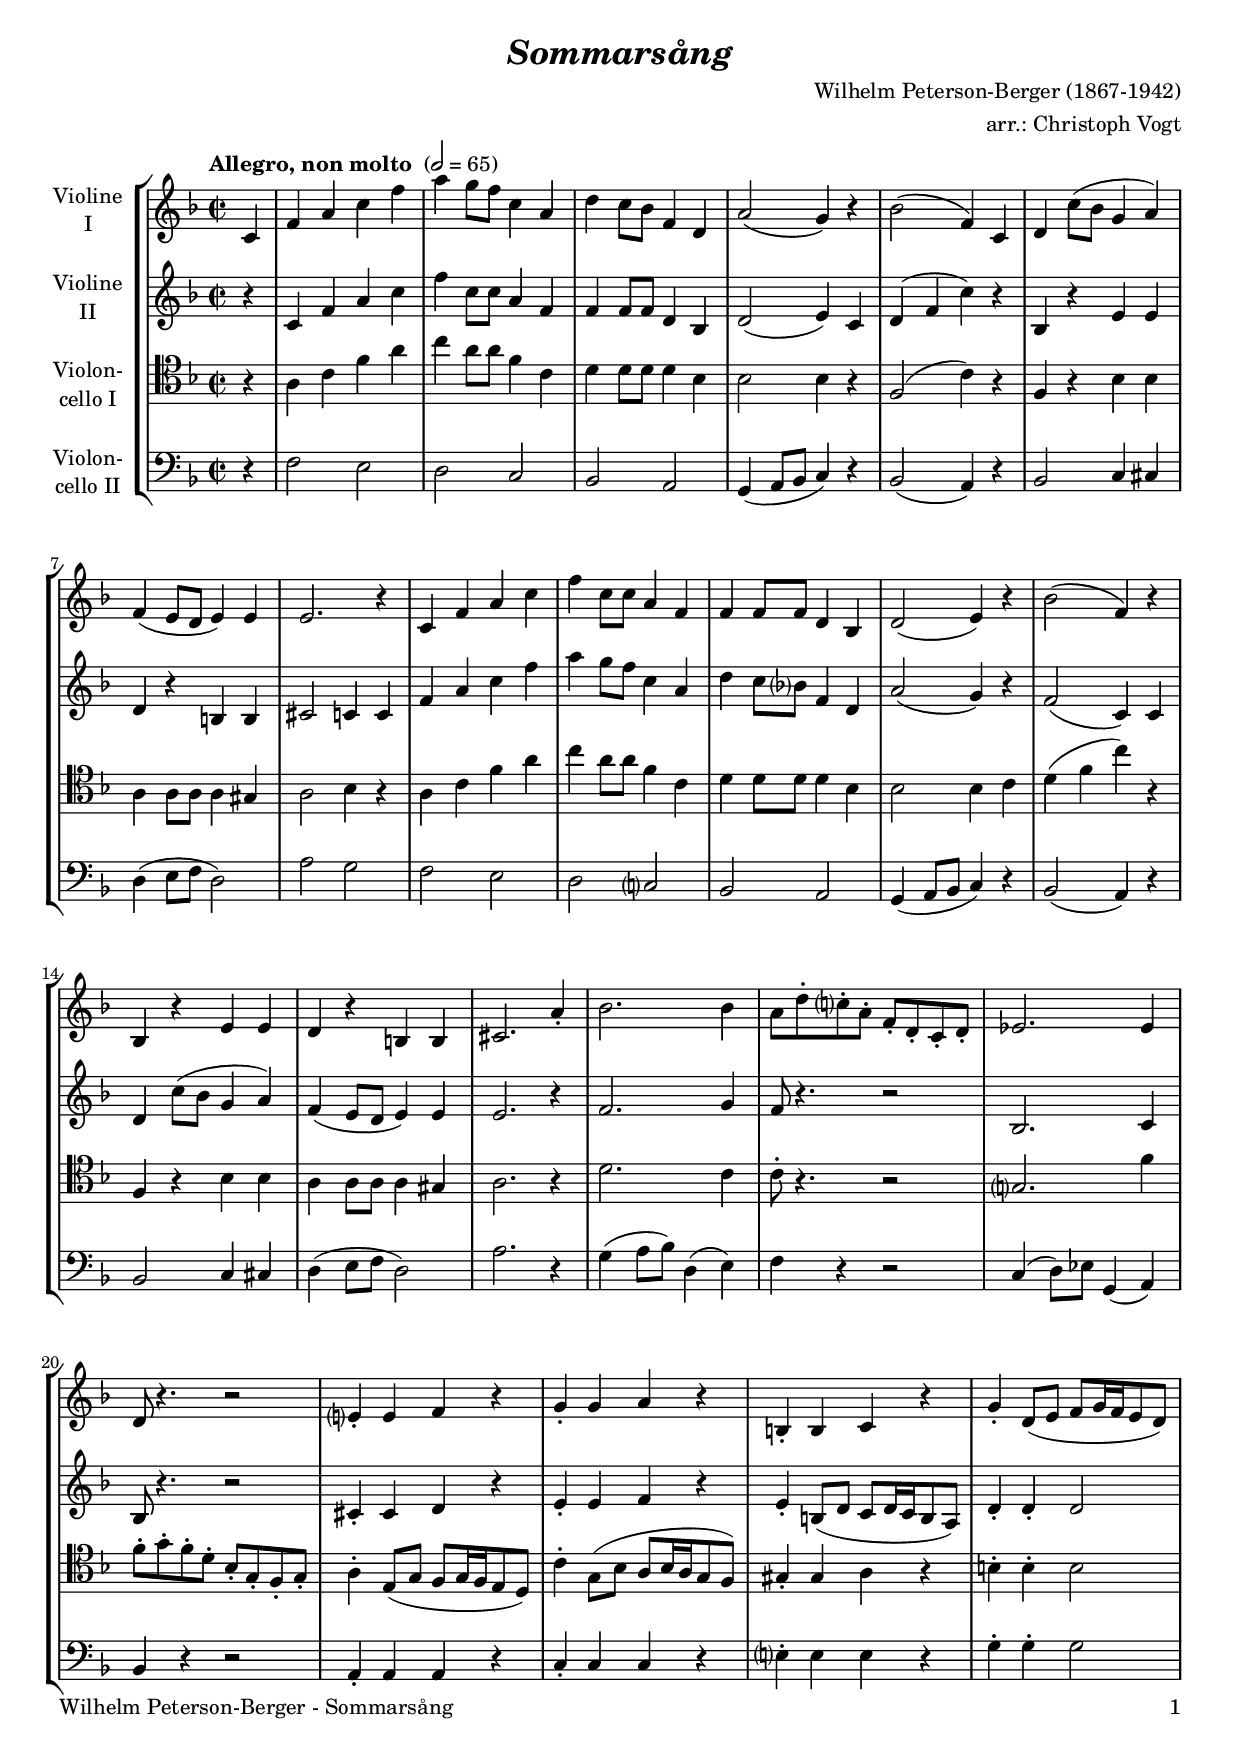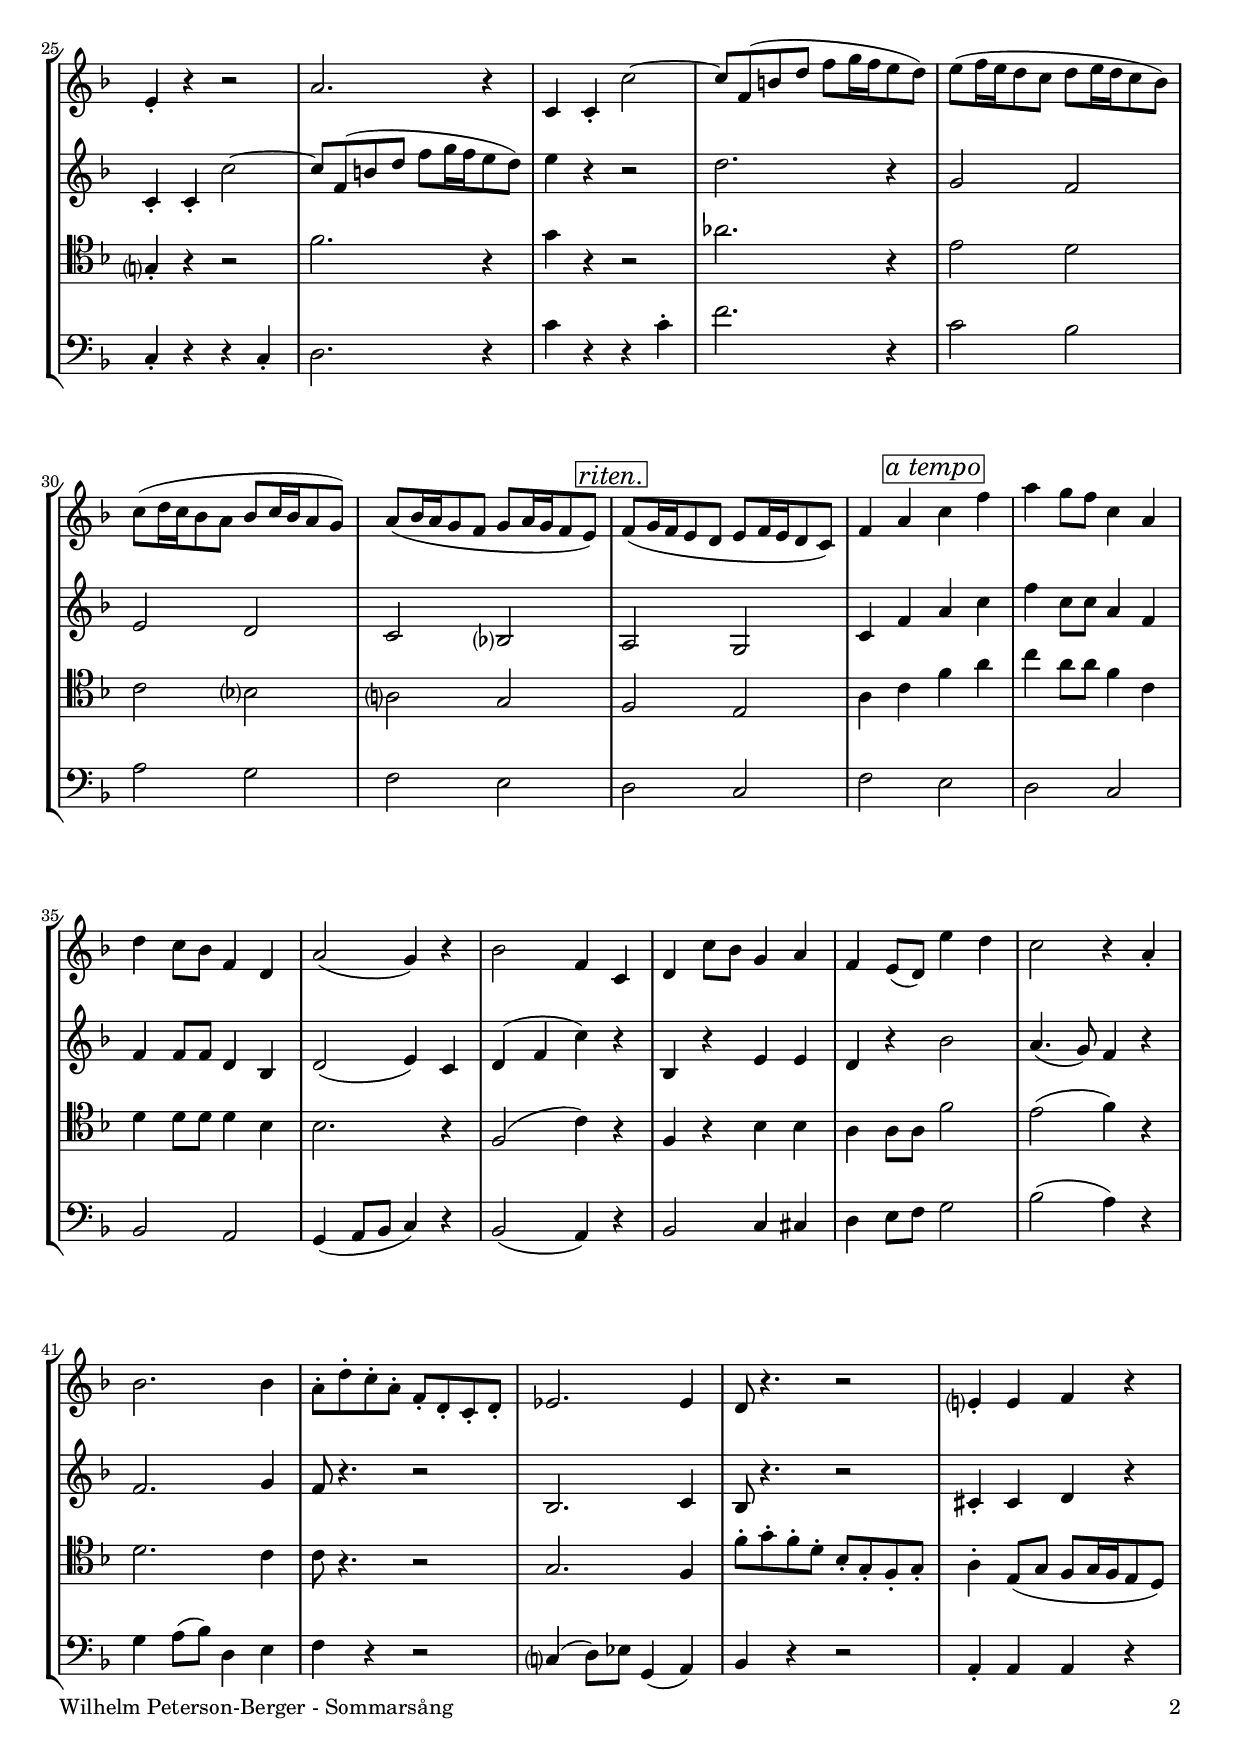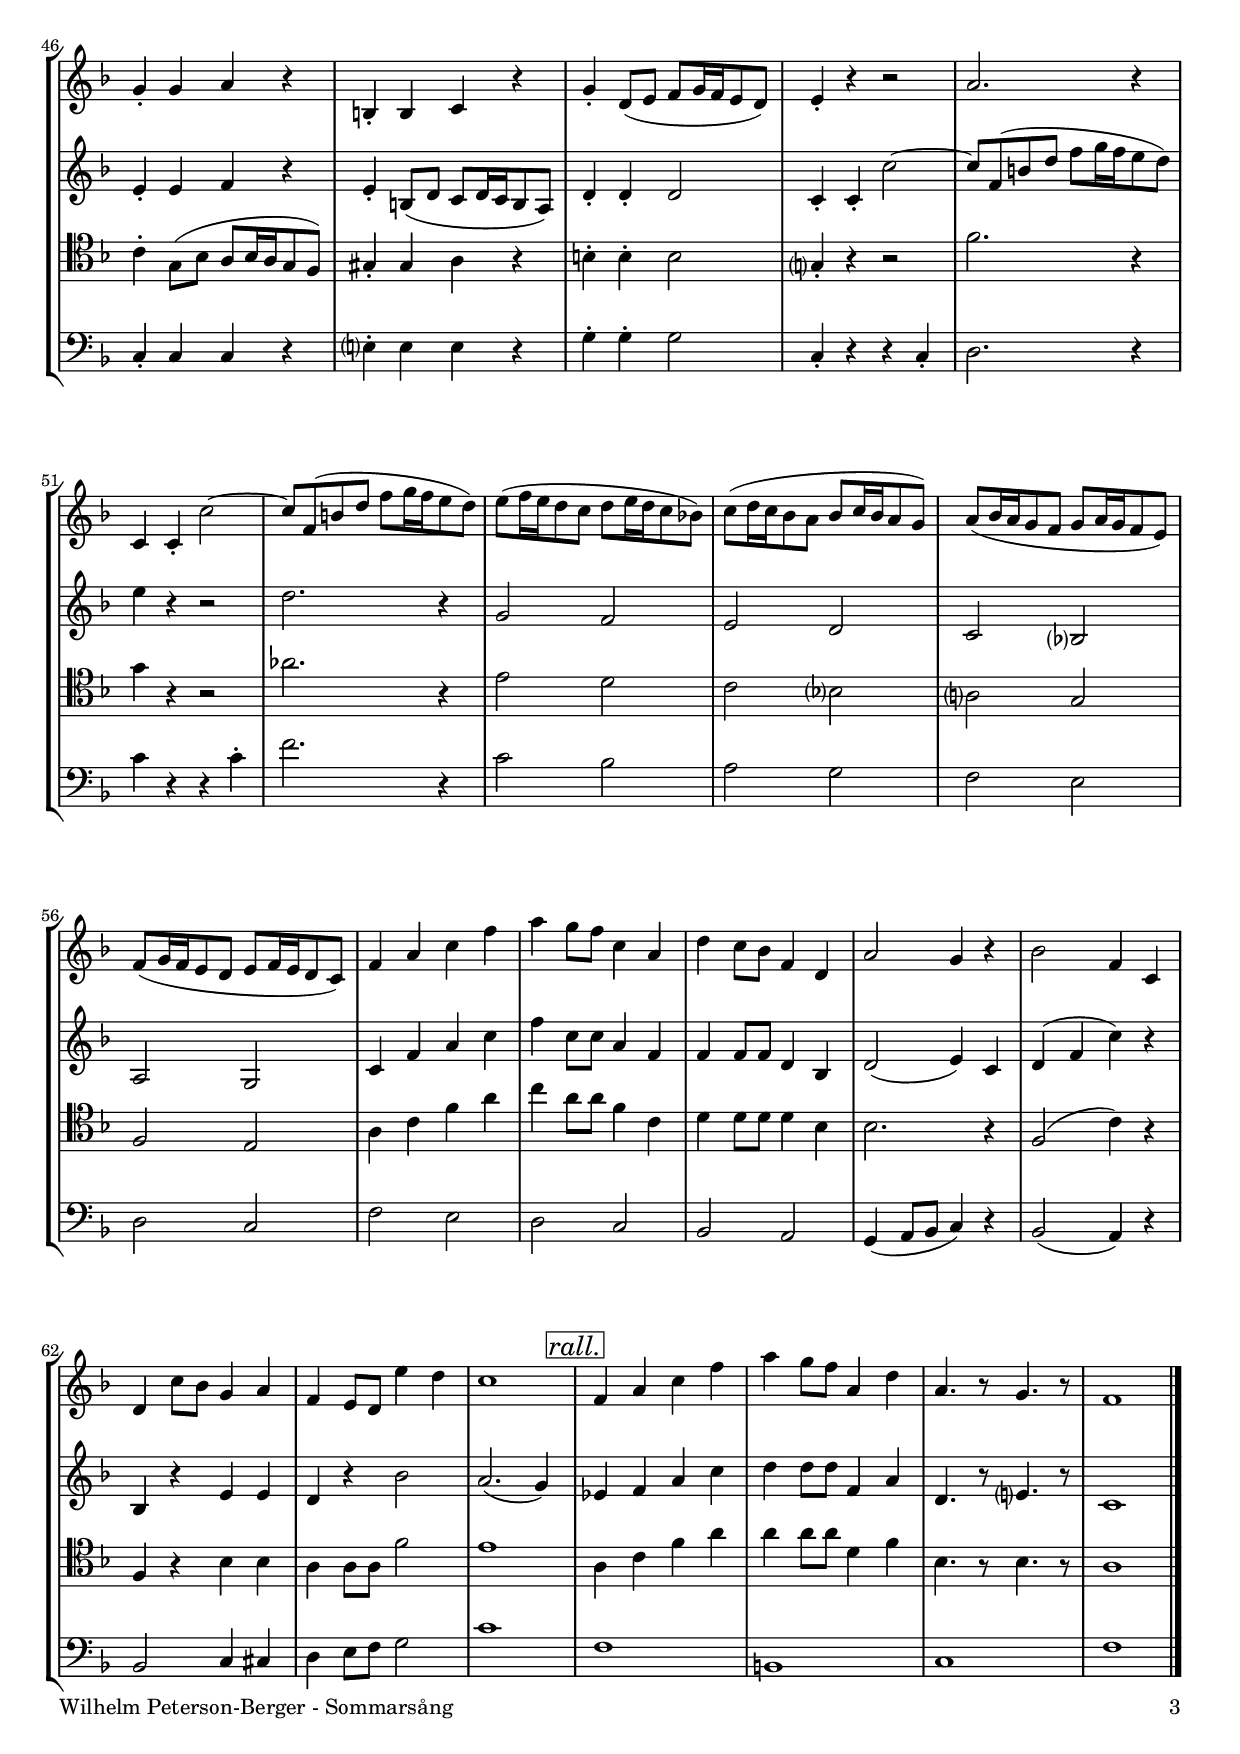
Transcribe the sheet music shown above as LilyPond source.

\version "2.20.2"
\include "deutsch.ly"

#(set-global-staff-size 18.5)

\header {
  title     = \markup \bold \italic "Sommarsång"
  composer  = "Wilhelm Peterson-Berger (1867-1942)"
  arranger  = "arr.: Christoph Vogt"
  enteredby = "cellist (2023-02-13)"
%  piece     = ""
}

voiceconsts = {
  \key f \major
  \time 2/2
  \clef "treble"
%  \numericTimeSignature
  \compressEmptyMeasures
  % Set default beaming for all staves
%  \set Timing.beamExceptions = #'()
%  \set Timing.baseMoment     = #(ly:make-moment 1 4)
%  \set Timing.beatStructure  = #'(1 1 1)
  \tempo "Allegro, non molto " 2=65
}

mist = "string ensemble 1"
mivl = "violin"
miba = "cello"
mipz = "pizzicato strings"

atem = \mark \markup \box \italic "a tempo"
rall = \mark \markup \box \italic "rall."
rite = \mark \markup \box \italic "riten."

va = \relative c' {
  \voiceconsts

  \partial 4 c4
  f a c f
  a g8 f c4 a
  d c8 b f4 d
  a'2( g4) r
  b2( f4) c
  d c'8( b g4 a)
  f( e8 d e4) e
  e2. r4

  c f a c
  f c8 c a4 f
  f f8 f d4 b
  d2( e4) r
  b'2( f4) r
  b, r e e
  d r h h
  cis2. a'4-.
  b2. b4

  a8 d-. c?-. a-. f-. d-. c-. d-.
  es2. es4
  d8 r4. r2
  e?4-. e f r
  g-. g a r
  h,-. h c r

  g'-. d8( e f g16 f e8 d)
  e4-. r r2
  a2. r4
  c, c-. c'2~
  c8 f,( h d f g16 f e8 d)
  e( f16 e d8 c d e16 d c8 b)

  c( d16 c b8 a b c16 b a8 g)
  a( b16 a g8 f g a16 g f8 e) \rite
  f( g16 f e8 d e f16 e d8 c)
  f4 a \atem c f
  a g8 f c4 a

  d c8 b f4 d
  a'2( g4) r
  b2 f4 c
  d c'8 b g4 a
  f e8( d) e'4 d
  c2 r4 a-.
  b2. b4
  a8-. d-. c-. a-. f-. d-. c-. d-.

  es2. es4
  d8 r4. r2
  e?4-. e f r
  g-. g a r
  h,-. h c r
  g'-. d8( e f g16 f e8 d)
  e4-. r r2

  a2. r4
  c, c-. c'2~
  c8 f,( h d f g16 f e8 d)
  e( f16 e d8 c d e16 d c8 b!)
  c( d16 c b8 a b c16 b a8 g)

  a( b16 a g8 f g a16 g f8 e)
  f( g16 f e8 d e f16 e d8 c)
  f4 a c f
  a g8 f c4 a
  d c8 b f4 d
  a'2 g4 r

  b2 f4 c
  d c'8 b g4 a
  f e8 d e'4 d
  c1 \rall
  f,4 a c f
  a g8 f a,4 d
  a4. r8 g4. r8
  f1 \bar "|."
}

vb = \relative c' {
  \voiceconsts

  \partial 4 r4
  c f a c
  f c8 c a4 f
  f f8 f d4 b
  d2( e4) c
  d( f c') r
  b, r e e
  d r h h

  cis2 c4 c
  f a c f
  a g8 f c4 a
  d c8 b? f4 d
  a'2( g4) r
  f2( c4) c
  d c'8( b g4 a)
  f( e8 d e4) e

  e2. r4
  f2. g4
  f8 r4. r2
  b,2. c4
  b8 r4. r2
  cis4-. cis d r
  e-. e f r

  e-. h8( d c d16 c h8 a)
  d4-. d-. d2
  c4-. c-. c'2~
  c8 f,( h d f g16 f e8 d)
  e4 r r2
  d2. r4
  g,2 f

  e d c b? \rite
  a g
  c4 f \atem a c
  f c8 c a4 f
  f f8 f d4 b
  d2( e4) c
  d( f c') r
  b, r e e

  d r b'2
  a4.( g8) f4 r
  f2. g4
  f8 r4. r2
  b,2. c4
  b8 r4. r2
  cis4-. cis d r
  e-. e f r

  e-. h8( d c d16 c h8 a)
  d4-. d-. d2
  c4-. c-. c'2~
  c8 f,( h d f g16 f e8 d)
  e4 r r2
  d2. r4
  g,2 f

  e d
  c b?
  a g
  c4 f a c
  f c8 c a4 f
  f f8 f d4 b
  d2( e4) c
  d( f c') r
  b, r e e

  d r b'2
  a2.( g4) \rall
  es f a c
  d d8 d f,4 a
  d,4. r8 e?4. r8
  c1 \bar "|."
}

vc = \relative c' {
  \voiceconsts
  \clef "tenor"
  
  \partial 4 r4
  a c f a
  c a8 a f4 c
  d d8 d d4 b
  b2 b4 r
  f2( c'4) r
  f, r b b
  a a8 a a4 gis
  a2 b4 r

  a c f a
  c a8 a f4 c
  d d8 d d4 b
  b2 b4 c
  d( f c') r
  f,, r b b
  a a8 a a4 gis
  a2. r4

  d2. c4
  c8-. r4. r2
  g?2. f'4
  f8-. g-. f-. d-. b-. g-. f-. g-.
  a4-. e8( g f g16 f e8 d)
  c'4-. g8( b a b16 a g8 f)

  gis4-. gis a r
  h-. h-. h2
  g?4-. r r2
  f'2. r4
  g r r2
  as2. r4
  e2 d
  c b?
  a? g \rite
  f e
  a4 c \atem f a

  c a8 a f4 c
  d d8 d d4 b
  b2. r4
  f2( c'4) r
  f, r b b
  a a8 a f'2
  e( f4) r
  d2. c4

  c8 r4. r2
  g2. f4
  f'8-. g-. f-. d-. b-. g-. f-. g-.
  a4-. e8( g f g16 f e8 d)
  c'4-. g8( b a b16 a g8 f)
  gis4-. gis a r

  h-. h-. h2
  g?4-. r r2
  f'2. r4
  g r r2
  as2. r4
  e2 d
  c b?
  a? g
  f e
  a4 c f a

  c a8 a f4 c
  d d8 d d4 b
  b2. r4
  f2( c'4) r
  f, r b b
  a a8 a f'2
  e1 \rall
  a,4 c f a

  a a8 a d,4 f
  b,4. r8 b4. r8
  a1 \bar "|."
}

vd = \relative c {
  \voiceconsts
  \clef "bass"
  
  \partial 4 r4
  f2 e
  d c
  b a
  g4( a8 b c4) r
  b2( a4) r
  b2 c4 cis
  d( e8 f d2)
  a' g
  f e

  d c?
  b a
  g4( a8 b c4) r
  b2( a4) r
  b2 c4 cis
  d( e8 f d2)
  a'2. r4
  g( a8 b) d,4( e)
  f r r2

  c4( d8) es g,4( a)
  b r r2
  a4-. a a r
  c-. c c r
  e?-. e e r
  g-. g-. g2
  c,4-. r r c-.
  d2. r4

  c'4 r r c-.
  f2. r4
  c2 b
  a g
  f e \rite
  d c
  f \atem e
  d c
  b a
  g4( a8 b c4) r

  b2( a4) r
  b2 c4 cis
  d e8 f g2
  b( a4) r
  g a8( b) d,4 e
  f r r2
  c?4( d8) es g,4( a)
  b r r2

  a4-. a a r
  c-. c c r
  e?-. e e r
  g-. g-. g2
  c,4-. r r c-.
  d2. r4
  c' r r c-.
  f2. r4
  c2 b
  a g

  f e
  d c
  f e
  d c
  b a
  g4( a8 b c4) r
  b2( a4) r
  b2 c4 cis
  d e8 f g2
  c1 \rall

  f,
  h,
  c
  f \bar "|."
}


music = \new StaffGroup <<
      \new Staff {
	\set Staff.midiInstrument = \mivl
	\set Staff.instrumentName = \markup \center-column { "Violine" "I" }
	\transpose  f f { \va }
      }

      \new Staff {
	\set Staff.midiInstrument = \mivl
	\set Staff.instrumentName = \markup \center-column { "Violine" "II" }
	\transpose  f f { \vb }
      }

      \new Staff {
	\set Staff.midiInstrument = \miba
	\set Staff.instrumentName = \markup \center-column { "Violon-" "cello I" }
	\transpose  f f { \vc }
      }

      \new Staff {
	\set Staff.midiInstrument = \miba
	\set Staff.instrumentName = \markup \center-column { "Violon-" "cello II" }
	\transpose  f f { \vd }
      }
>>

\book {
   \paper {
    print-page-number = ##t
    print-first-page-number = ##t
    ragged-last-bottom = ##f
    oddHeaderMarkup = \markup \null
    evenHeaderMarkup = \markup \null
    oddFooterMarkup = \markup {
      \fill-line {
        \on-the-fly #print-page-number-check-first
        "Wilhelm Peterson-Berger - Sommarsång" \fromproperty #'page:page-number-string
      }
    }
    evenFooterMarkup = \oddFooterMarkup
  } \score {
    \music
    \layout {}
  }

  \score {
    \unfoldRepeats \music

    \midi {
      \context {
        \Score
      }
    }
  }
}